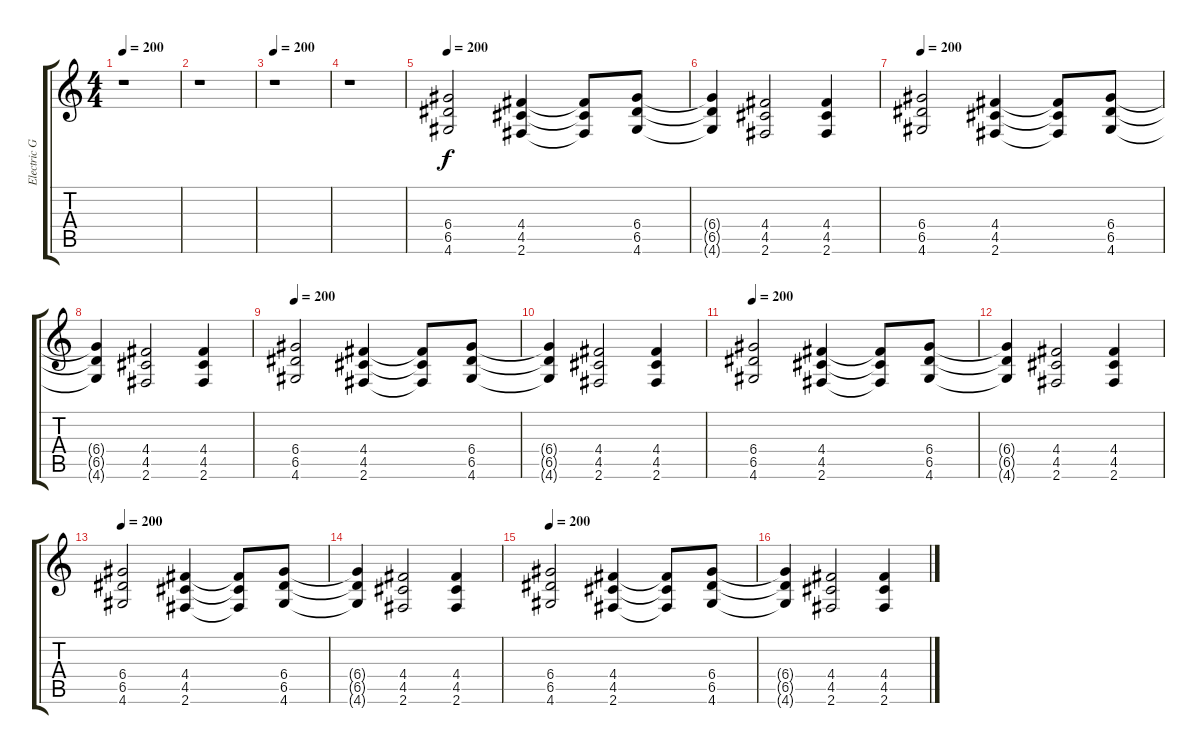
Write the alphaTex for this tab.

\track ("Electric Guitar 2 " "Electric G") {instrument distortionguitar}
\staff {score tabs}
\tuning (E4 B3 G3 D3 A2 E2) {hide}
\ts (4 4)
\tempo 200
\clef g2
\ks c
r.1{dy f instrument distortionguitar} |
r.1 |
\tempo 200
r.1 |
r.1 |
\tempo 200
(6.4 6.5 4.6).2{instrument distortionguitar} (4.4 4.5 2.6).4 (4.4{t} 4.5{t} 2.6{t}).8 (6.4 6.5 4.6).8 |
(6.4{t} 6.5{t} 4.6{t}).4 (4.4 4.5 2.6).2 (4.4 4.5 2.6).4 |
\tempo 200
(6.4 6.5 4.6).2 (4.4 4.5 2.6).4 (4.4{t} 4.5{t} 2.6{t}).8 (6.4 6.5 4.6).8 |
(6.4{t} 6.5{t} 4.6{t}).4 (4.4 4.5 2.6).2 (4.4 4.5 2.6).4 |
\tempo 200
(6.4 6.5 4.6).2{instrument distortionguitar} (4.4 4.5 2.6).4 (4.4{t} 4.5{t} 2.6{t}).8 (6.4 6.5 4.6).8 |
(6.4{t} 6.5{t} 4.6{t}).4 (4.4 4.5 2.6).2 (4.4 4.5 2.6).4 |
\tempo 200
(6.4 6.5 4.6).2 (4.4 4.5 2.6).4 (4.4{t} 4.5{t} 2.6{t}).8 (6.4 6.5 4.6).8 |
(6.4{t} 6.5{t} 4.6{t}).4 (4.4 4.5 2.6).2 (4.4 4.5 2.6).4 |
\tempo 200
(6.4 6.5 4.6).2{instrument distortionguitar} (4.4 4.5 2.6).4 (4.4{t} 4.5{t} 2.6{t}).8 (6.4 6.5 4.6).8 |
(6.4{t} 6.5{t} 4.6{t}).4 (4.4 4.5 2.6).2 (4.4 4.5 2.6).4 |
\tempo 200
(6.4 6.5 4.6).2 (4.4 4.5 2.6).4 (4.4{t} 4.5{t} 2.6{t}).8 (6.4 6.5 4.6).8 |
(6.4{t} 6.5{t} 4.6{t}).4 (4.4 4.5 2.6).2 (4.4 4.5 2.6).4
